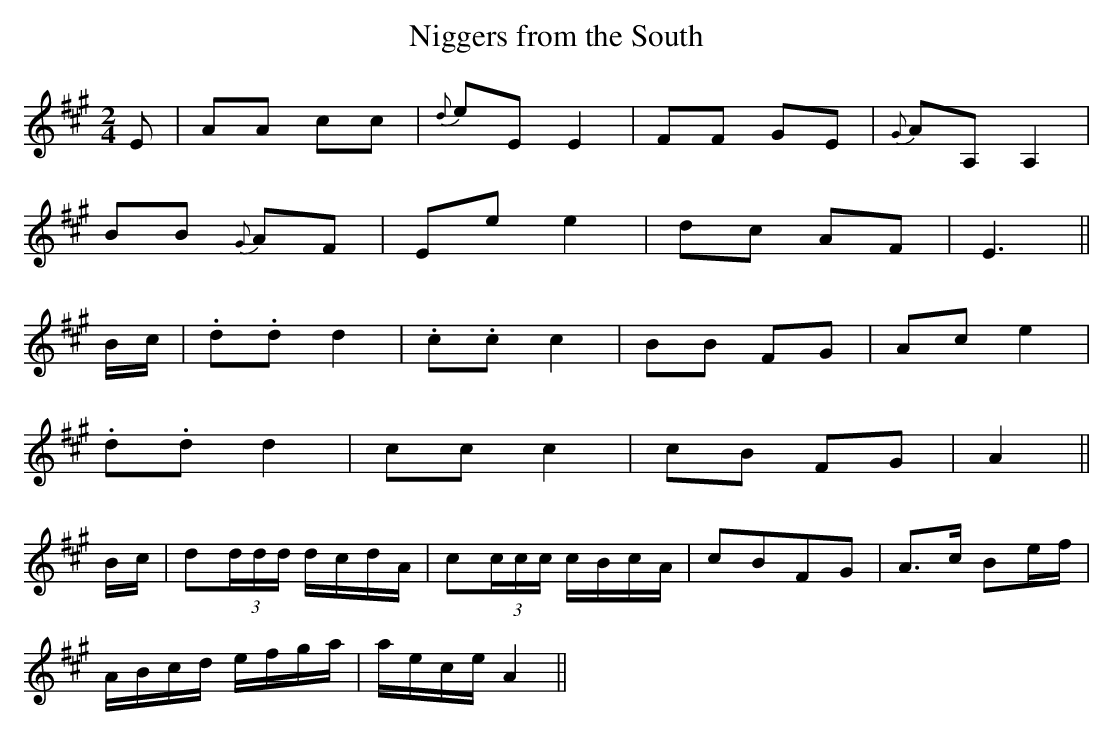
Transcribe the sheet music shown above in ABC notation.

X:1
T:Niggers from the South
M:2/4
L:1/8
K:A
E|AA cc|{d}eE E2|FF GE|{G}AA, A,2|
BB {G}AF|Ee e2|dc AF|E3||
B/c/|.d.d d2|.c.c c2|BB FG|Ac e2|
.d.d d2|cc c2|cB FG|A2||
B/c/|d(3d/d/d/ d/c/d/A/|c(3c/c/c/ c/B/c/A/|cBFG|A>c Be/f/|
A/B/c/d/ e/f/g/a/|a/e/c/e/ A2||
